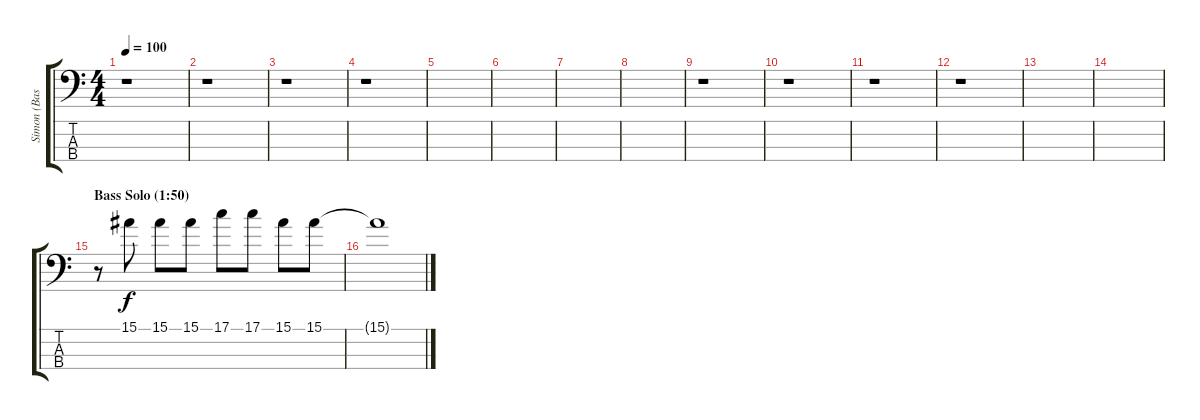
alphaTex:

\track ("Simon (Bass)" "Simon (Bas") {instrument acousticbass}
\staff {score tabs}
\tuning (G2 D2 A1 E1) {hide}
\ts (4 4)
\tempo 100
\clef f4
\ks c
r.1{dy f} |
r.1 |
r.1 |
r.1 |
|
|
|
|
r.1 |
r.1 |
r.1 |
r.1 |
|
|
\section ("" "Bass Solo (1:50)")
r.8 15.1.8 15.1.8 15.1.8 17.1.8 17.1.8 15.1.8 15.1.8 |
15.1{t}.1
